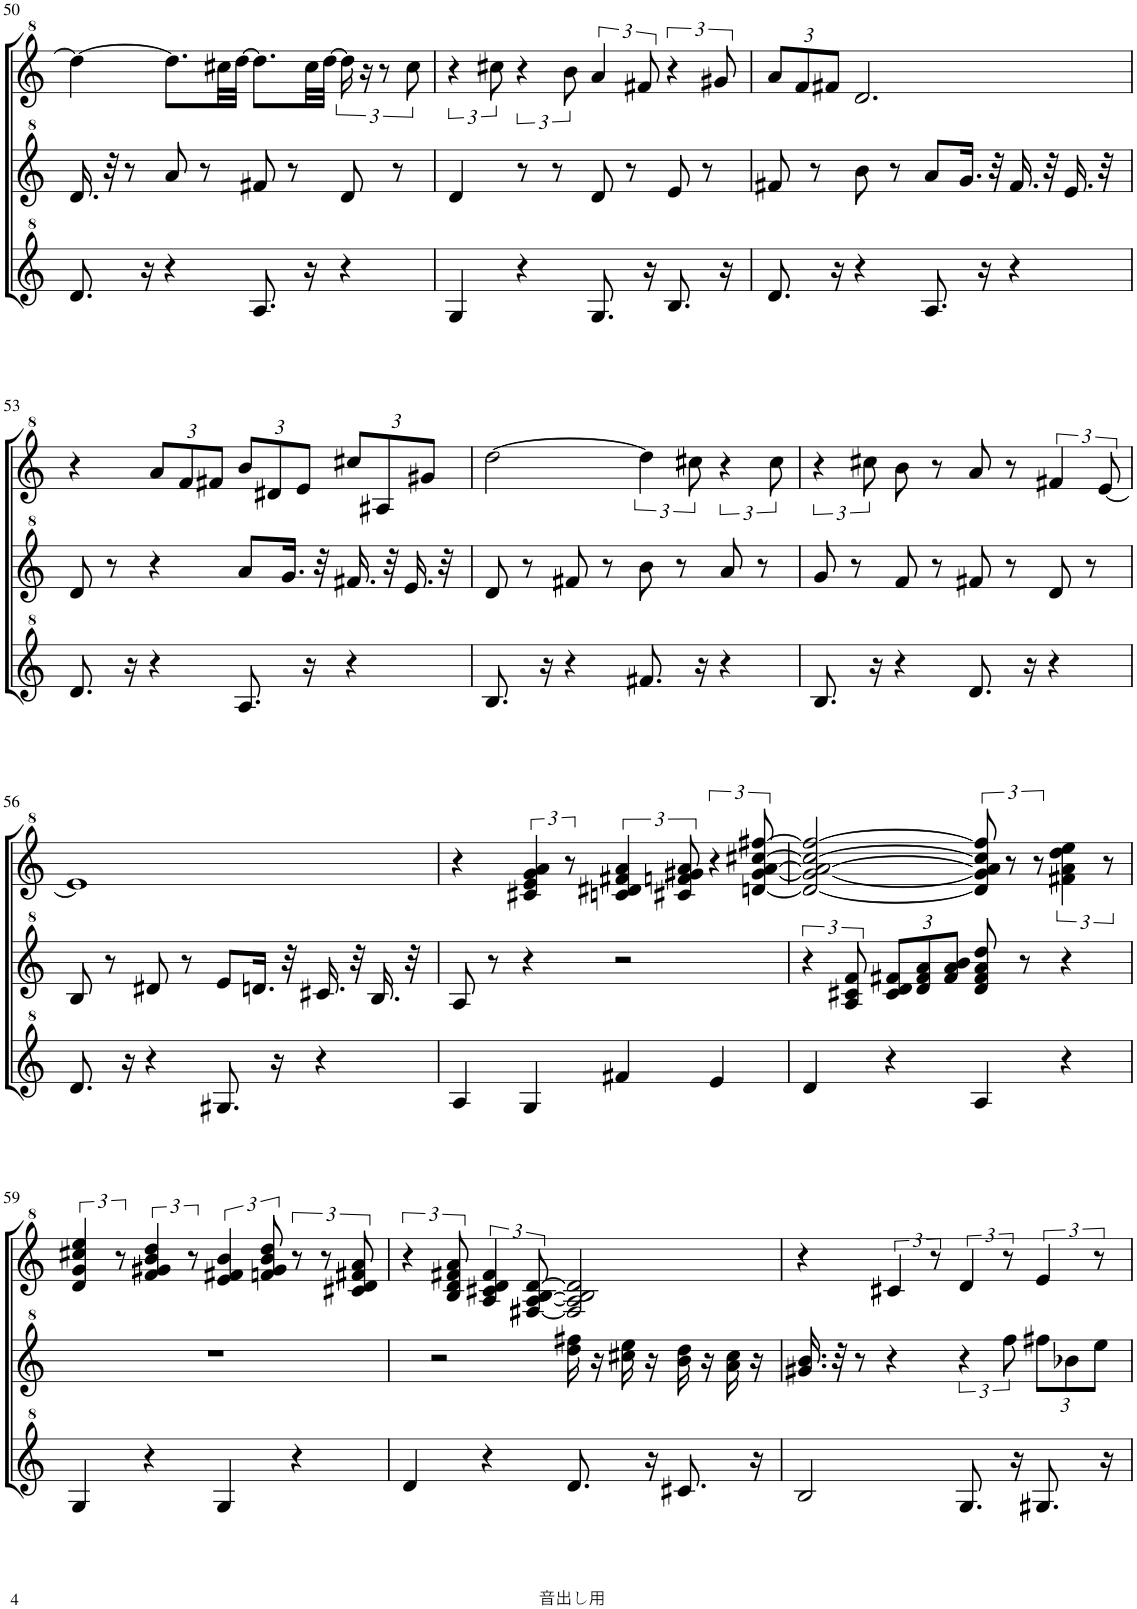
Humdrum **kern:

**kern	**kern	**kern
*part3	*part2	*part1
*staff3	*staff2	*staff1
*I"Tenor Recorder	*I"Tenor Recorder	*I"Street Organ
!!LO:PB:g=z
*clefG^2	*clefG^2	*clefG^2
*k[]	*k[]	*k[]
*M4/4	*M4/4	*M4/4
*met(c)	*met(c)	*met(c)
=50	=50	=50
8.dd/	16.dd/	4ddd\_
.	32r	.
.	8r	.
16r	.	.
4r	8aa/	8.ddd\L]
.	8r	.
.	.	32ccc#X\LL
.	.	[32ddd\JJJ
8.a/	8ff#X/	8.ddd\L]
.	8r	.
16r	.	32ccc#\LL
.	.	[32ddd\JJJ
4r	8dd/	24ddd\]
.	.	24r
.	.	12r
.	8r	.
.	.	12ccc#\
=51	=51	=51
4g/	4dd/	6r
.	.	12ccc#X\
4r	8r	6r
.	8r	.
.	.	12bb\
8.g/	8dd/	6aa/
.	8r	.
.	.	12ff#X/
16r	.	.
8.b/	8ee/	6r
.	8r	.
.	.	12gg#X/
16r	.	.
=52	=52	=52
*	*	*Xbrackettup
8.dd/	8ff#X/	12aa/L
.	.	12ff/
.	8r	.
.	.	12ff#X/J
16r	.	.
4r	8bb\	2.dd/
.	8r	.
8.a/	8aa/L	.
.	16.gg/Jk	.
16r	.	.
.	32r	.
4r	16.ff#/	.
.	32r	.
.	16.ee/	.
.	32r	.
!!LO:LB:g=z
=53	=53	=53
8.dd/	8dd/	4r
.	8r	.
16r	.	.
4r	4r	12aa/L
.	.	12ff/
.	.	12ff#X/J
8.a/	8aa/L	12bb/L
.	.	12dd#X/
.	16.gg/Jk	.
.	.	12ee/J
16r	.	.
.	32r	.
4r	16.ff#X/	12ccc#X/L
.	.	12a#X/
.	32r	.
.	16.ee/	.
.	.	12gg#X/J
.	32r	.
=54	=54	=54
8.b/	8dd/	[2ddd\
.	8r	.
16r	.	.
4r	8ff#X/	.
.	8r	.
*	*	*brackettup
8.ff#X/	8bb\	6ddd\]
.	8r	.
.	.	12ccc#X\
16r	.	.
4r	8aa/	6r
.	8r	.
.	.	12ccc#\
=55	=55	=55
8.b/	8gg/	6r
.	8r	.
.	.	12ccc#X\
16r	.	.
4r	8ff/	8bb\
.	8r	8r
8.dd/	8ff#X/	8aa/
.	8r	8r
16r	.	.
4r	8dd/	6ff#X/
.	8r	.
.	.	[12ee/
!!LO:LB:g=z
=56	=56	=56
8.dd/	8b/	1ee]
.	8r	.
16r	.	.
4r	8dd#X/	.
.	8r	.
8.g#X/	8ee/L	.
.	16.ddn/Jk	.
16r	.	.
.	32r	.
4r	16.cc#X/	.
.	32r	.
.	16.b/	.
.	32r	.
=57	=57	=57
4a/	8a/	4r
.	8r	.
4g/	4r	6cc#X/ 6ee/ 6gg/ 6aa/
.	.	12r
4ff#X/	2r	6ccn/ 6dd#X/ 6ff#X/ 6aa/
.	.	12cc#X/ 12ffn/ 12gg#X/ 12aa/
4ee/	.	6r
.	.	[12ddn/ [12gg#/ [12aa/ [12ccc#X/ [12fff#X/
=58	=58	=58
4dd/	6r	2dd/_ 2gg#/_ 2aa/_ 2ccc#/_ 2fff#/_
.	12a/ 12cc#X/ 12ff/	.
*	*Xbrackettup	*
4r	12cc#/ 12dd/ 12ff#X/L	.
.	12dd/ 12ff#/ 12aa/	.
.	12ff#/ 12aa/ 12bb/J	.
4a/	8dd/ 8ff#/ 8aa/ 8ddd/	12dd/] 12gg#/] 12aa/] 12ccc#/] 12fff#/]
.	.	12r
.	8r	.
.	.	12r
4r	4r	6ff#X\ 6aa\ 6ddd\ 6eee\
.	.	12r
!!LO:LB:g=z
=59	=59	=59
4g/	1r	6dd/ 6gg/ 6ccc#X/ 6eee/
.	.	12r
4r	.	6ff/ 6gg#X/ 6bb/ 6ddd/
.	.	12r
4g/	.	6ee/ 6ff#X/ 6bb/
.	.	12ffn/ 12gg#/ 12bb/ 12ddd/
4r	.	12r
.	.	12r
.	.	12cc#X/ 12dd/ 12ff#X/ 12aa/
=60	=60	=60
4dd/	2r	6r
.	.	12b/ 12dd/ 12ff#X/ 12aa/
4r	.	6a/ 6cc#X/ 6dd/ 6ff#/
.	.	[12f#X/ [12a/ [12b/ [12dd/
8.dd/	16ddd\ 16fff#X\	2f#/] 2a/] 2b/] 2dd/]
.	16r	.
.	16ccc#X\ 16eee\	.
16r	16r	.
8.cc#X/	16bb\ 16ddd\	.
.	16r	.
.	16aa\ 16ccc#\	.
16r	16r	.
=61	=61	=61
2b/	16.gg#X/ 16.bb/	4r
.	32r	.
.	8r	.
.	4r	6cc#X/
.	.	12r
*	*brackettup	*
8.g/	6r	6dd/
.	12fff\	12r
16r	.	.
*	*Xbrackettup	*
8.g#X/	12fff#X\L	6ee/
.	12bb-X\	.
.	12eee\J	12r
16r	.	.
=	=	=
*-	*-	*-
